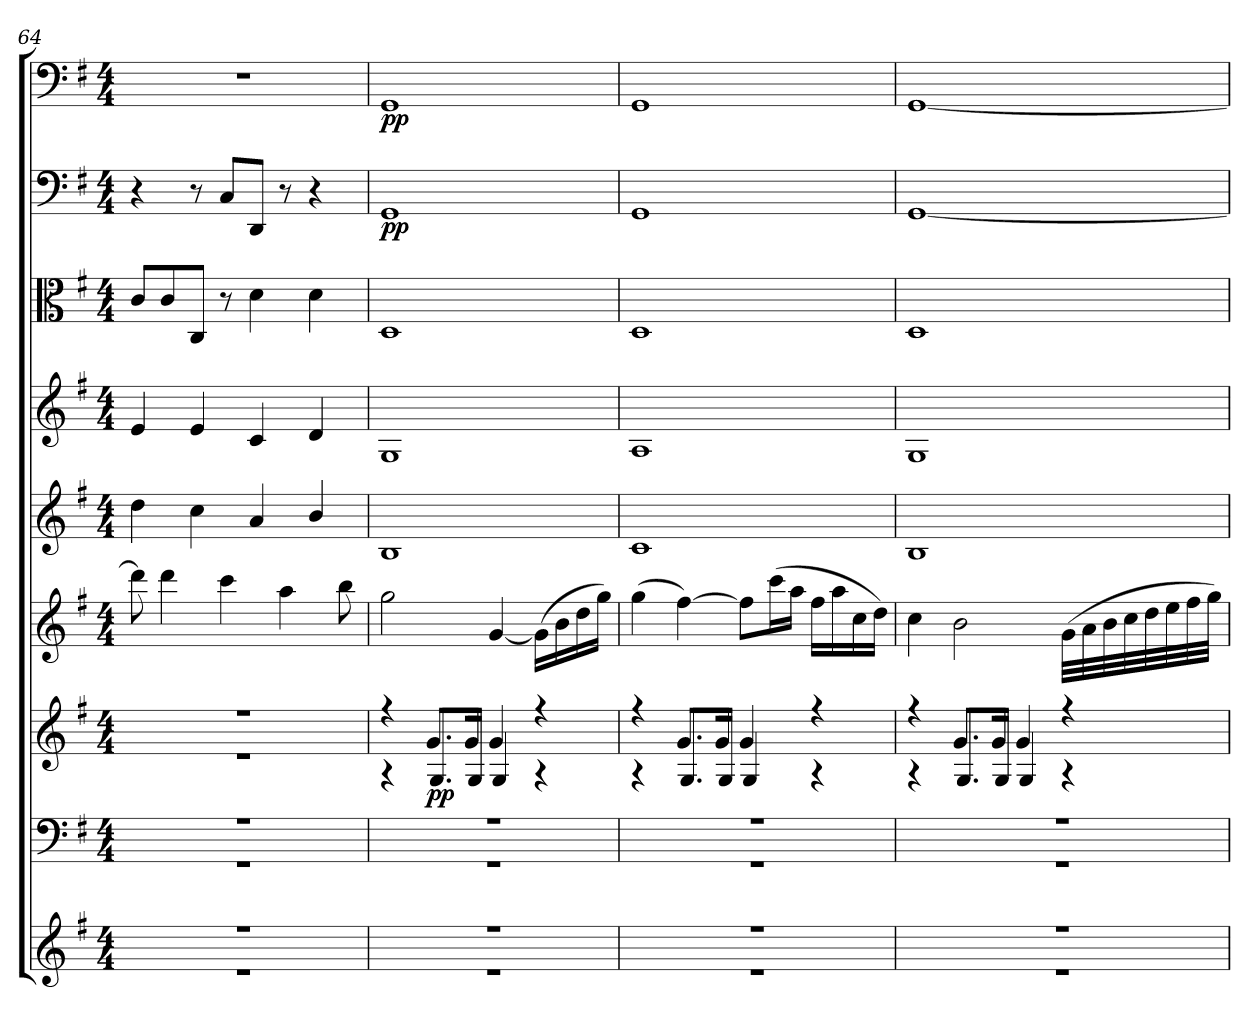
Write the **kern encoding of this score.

**kern	**kern	**kern	**dynam	**kern	**kern	**kern	**kern	**kern	**dynam	**kern	**dynam
*part9	*part8	*part7	*part7	*part6	*part5	*part4	*part3	*part2	*part2	*part1	*part1
*staff9	*staff8	*staff7	*staff7	*staff6	*staff5	*staff4	*staff3	*staff2	*staff2	*staff1	*staff1
*clefG2	*clefF4	*clefG2	*	*clefG2	*clefG2	*clefG2	*clefC3	*clefF4	*	*clefF4	*
*k[f#]	*k[f#]	*k[f#]	*	*k[f#]	*k[f#]	*k[f#]	*k[f#]	*k[f#]	*	*k[f#]	*
*G:	*G:	*G:	*	*G:	*G:	*G:	*G:	*G:	*	*G:	*
*M4/4	*M4/4	*M4/4	*	*M4/4	*M4/4	*M4/4	*M4/4	*M4/4	*	*M4/4	*
=64	=64	=64	=64	=64	=64	=64	=64	=64	=64	=64	=64
*^	*^	*^	*	*	*	*	*	*	*	*	*
1r	1r	1r	1r	1r	1r	.	8ddd\]	4dd"\	4e"/	8c"/L	4r	.	1r	.
.	.	.	.	.	.	.	4ddd\	.	.	8c"/	.	.	.	.
.	.	.	.	.	.	.	.	4cc"\	4e"/	8C"/J	8r	.	.	.
.	.	.	.	.	.	.	4ccc\	.	.	8r	8C"/L	.	.	.
.	.	.	.	.	.	.	.	4a"/	4c"/	4d"\	8DD"/J	.	.	.
.	.	.	.	.	.	.	4aa\	.	.	.	8r	.	.	.
.	.	.	.	.	.	.	.	4b"/	4d"/	4d"\	4r	.	.	.
.	.	.	.	.	.	.	8bb\	.	.	.	.	.	.	.
=65	=65	=65	=65	=65	=65	=65	=65	=65	=65	=65	=65	=65	=65	=65
1r	1r	1r	1r	4r	4r	.	2gg\	1B/	1G/	1D/	1GG/	pp	1GG/	pp
.	.	.	.	8.g/L	8.G/L	pp	.	.	.	.	.	.	.	.
.	.	.	.	16g/Jk	16G/Jk	.	.	.	.	.	.	.	.	.
.	.	.	.	4g/	4G/	.	[4g/	.	.	.	.	.	.	.
.	.	.	.	4r	4r	.	(16g\LL]	.	.	.	.	.	.	.
.	.	.	.	.	.	.	16b\	.	.	.	.	.	.	.
.	.	.	.	.	.	.	16dd\	.	.	.	.	.	.	.
.	.	.	.	.	.	.	16gg\JJ)	.	.	.	.	.	.	.
=66	=66	=66	=66	=66	=66	=66	=66	=66	=66	=66	=66	=66	=66	=66
1r	1r	1r	1r	4r	4r	.	(4gg\	1c/	1A/	1D/	1GG/	.	1GG/	.
.	.	.	.	8.g/L	8.G/L	.	[4ff#\)	.	.	.	.	.	.	.
.	.	.	.	16g/Jk	16G/Jk	.	.	.	.	.	.	.	.	.
.	.	.	.	4g/	4G/	.	8ff#\L]	.	.	.	.	.	.	.
.	.	.	.	.	.	.	(16ccc\L	.	.	.	.	.	.	.
.	.	.	.	.	.	.	16aa\JJ	.	.	.	.	.	.	.
.	.	.	.	4r	4r	.	16ff#\LL	.	.	.	.	.	.	.
.	.	.	.	.	.	.	16aa\	.	.	.	.	.	.	.
.	.	.	.	.	.	.	16cc\	.	.	.	.	.	.	.
.	.	.	.	.	.	.	16dd\JJ)	.	.	.	.	.	.	.
=67	=67	=67	=67	=67	=67	=67	=67	=67	=67	=67	=67	=67	=67	=67
1r	1r	1r	1r	4r	4r	.	4cc\	1B/	1G/	1D/	[1GG/	.	[1GG/	.
.	.	.	.	8.g/L	8.G/L	.	2b\	.	.	.	.	.	.	.
.	.	.	.	16g/Jk	16G/Jk	.	.	.	.	.	.	.	.	.
.	.	.	.	4g/	4G/	.	.	.	.	.	.	.	.	.
.	.	.	.	4r	4r	.	(32g\LLL	.	.	.	.	.	.	.
.	.	.	.	.	.	.	32a\	.	.	.	.	.	.	.
.	.	.	.	.	.	.	32b\	.	.	.	.	.	.	.
.	.	.	.	.	.	.	32cc\	.	.	.	.	.	.	.
.	.	.	.	.	.	.	32dd\	.	.	.	.	.	.	.
.	.	.	.	.	.	.	32ee\	.	.	.	.	.	.	.
.	.	.	.	.	.	.	32ff#\	.	.	.	.	.	.	.
.	.	.	.	.	.	.	32gg\JJJ)	.	.	.	.	.	.	.
*v	*v	*	*	*v	*v	*	*	*	*	*	*	*	*	*
*	*v	*v	*	*	*	*	*	*	*	*	*	*
=	=	=	=	=	=	=	=	=	=	=	=
*-	*-	*-	*-	*-	*-	*-	*-	*-	*-	*-	*-
